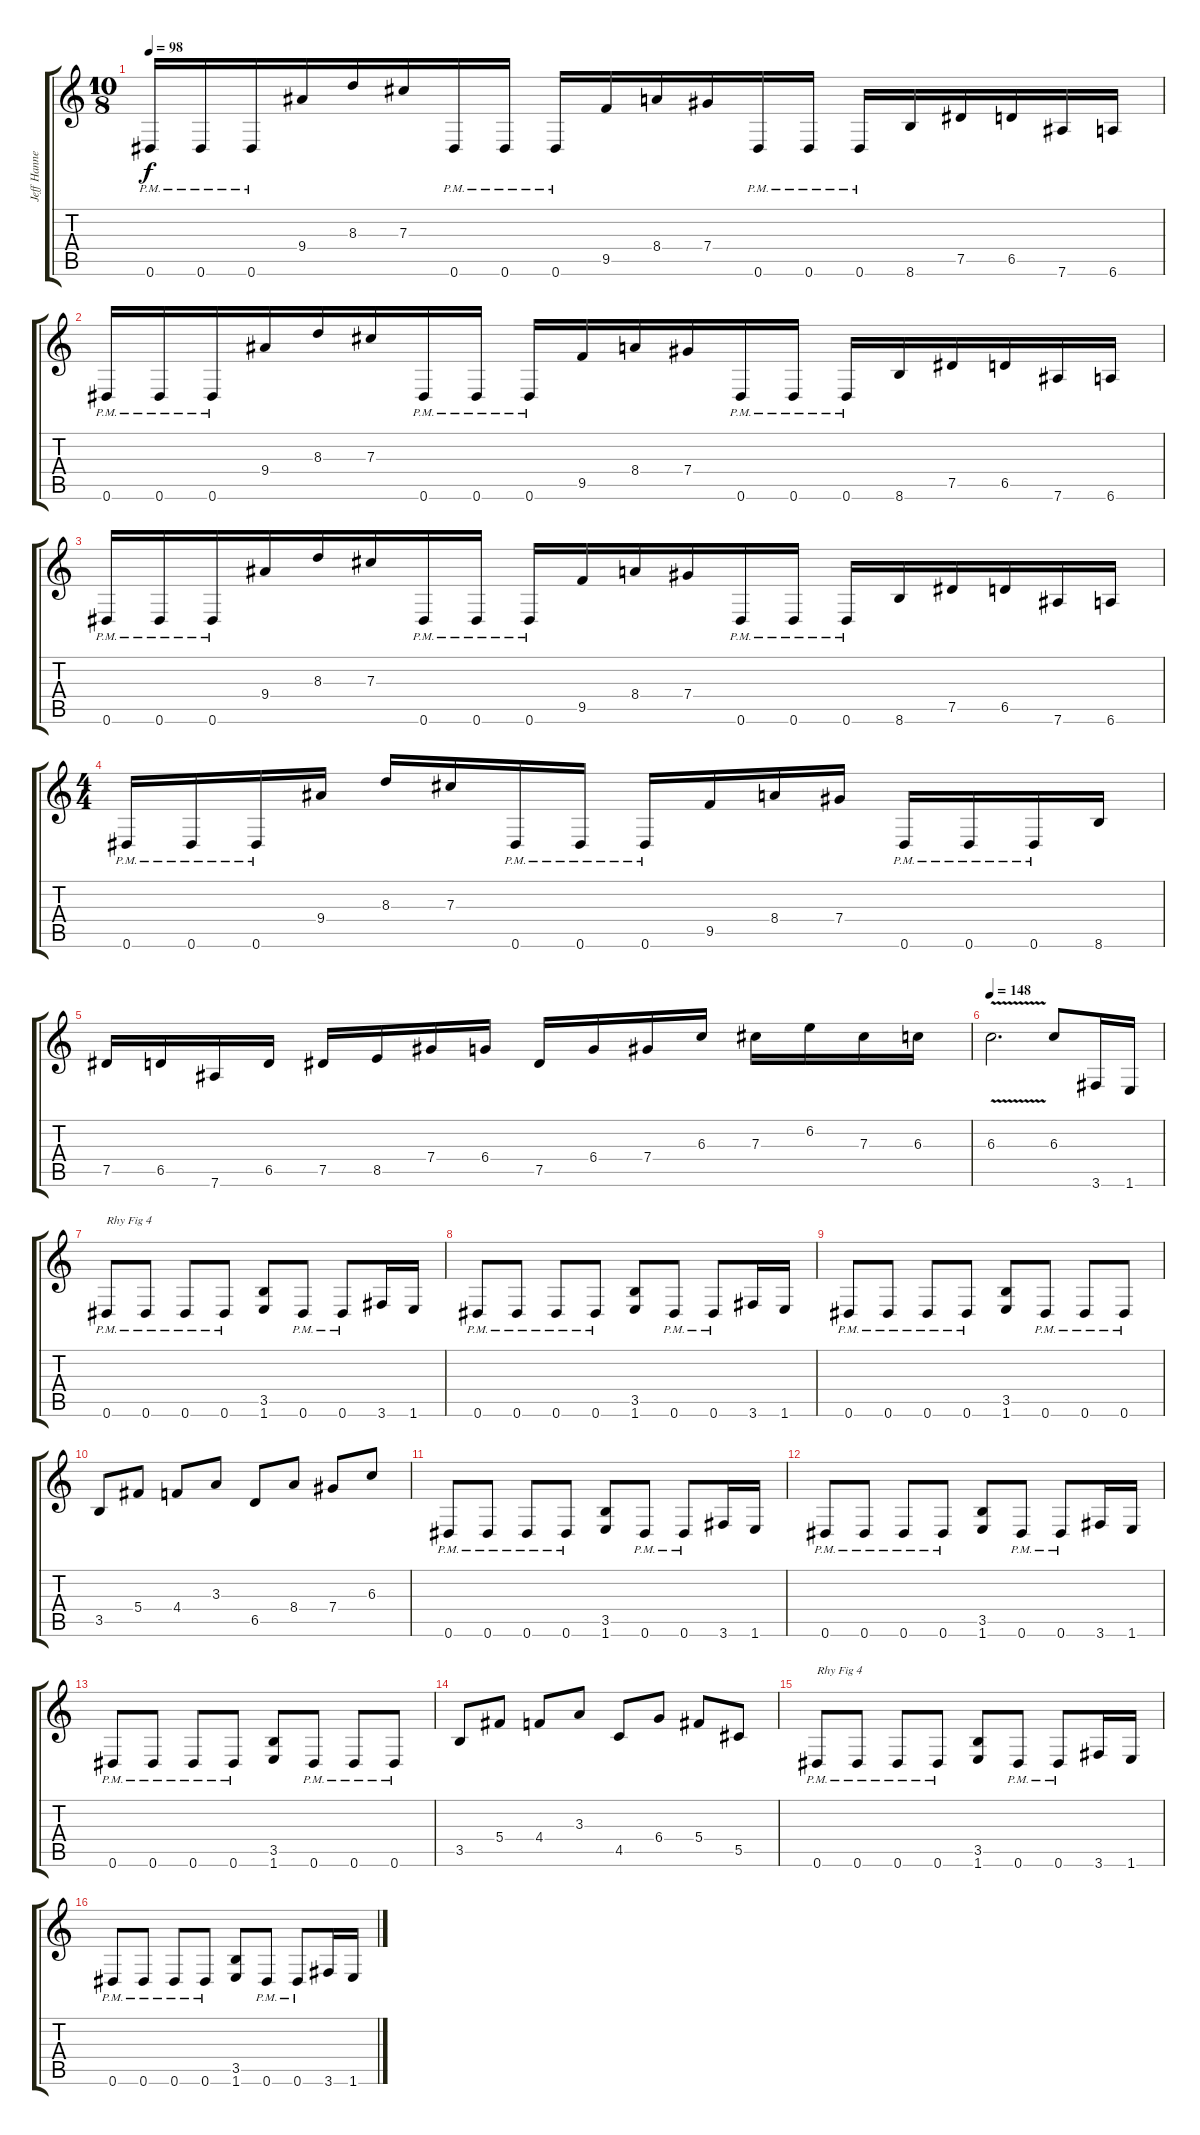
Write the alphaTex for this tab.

\track ("Jeff Hanneman (Lead Guitar)" "Jeff Hanne") {instrument distortionguitar}
\staff {score tabs}
\tuning (Eb4 Bb3 Gb3 Db3 Ab2 Eb2) {hide}
\ts (10 8)
\tempo 98
\clef g2
\ks c
0.6{pm}.16{dy f} 0.6{pm}.16 0.6{pm}.16 9.4.16 8.3.16 7.3.16 0.6{pm}.16 0.6{pm}.16 0.6{pm}.16 9.5.16 8.4.16 7.4.16 0.6{pm}.16 0.6{pm}.16 0.6{pm}.16 8.6.16 7.5.16 6.5.16 7.6.16 6.6.16 |
0.6{pm}.16 0.6{pm}.16 0.6{pm}.16 9.4.16 8.3.16 7.3.16 0.6{pm}.16 0.6{pm}.16 0.6{pm}.16 9.5.16 8.4.16 7.4.16 0.6{pm}.16 0.6{pm}.16 0.6{pm}.16 8.6.16 7.5.16 6.5.16 7.6.16 6.6.16 |
0.6{pm}.16 0.6{pm}.16 0.6{pm}.16 9.4.16 8.3.16 7.3.16 0.6{pm}.16 0.6{pm}.16 0.6{pm}.16 9.5.16 8.4.16 7.4.16 0.6{pm}.16 0.6{pm}.16 0.6{pm}.16 8.6.16 7.5.16 6.5.16 7.6.16 6.6.16 |
\ts (4 4)
0.6{pm}.16 0.6{pm}.16 0.6{pm}.16 9.4.16 8.3.16 7.3.16 0.6{pm}.16 0.6{pm}.16 0.6{pm}.16 9.5.16 8.4.16 7.4.16 0.6{pm}.16 0.6{pm}.16 0.6{pm}.16 8.6.16 |
7.5.16 6.5.16 7.6.16 6.5.16 7.5.16 8.5.16 7.4.16 6.4.16 7.5.16 6.4.16 7.4.16 6.3.16 7.3.16 6.2.16 7.3.16 6.3.16 |
\tempo 148
6.3{v}.2{d} 6.3.8 3.6.16 1.6.16 |
0.6{pm}.8{txt "Rhy Fig 4"} 0.6{pm}.8 0.6{pm}.8 0.6{pm}.8 (3.5 1.6).8 0.6{pm}.8 0.6{pm}.8 3.6.16 1.6.16 |
0.6{pm}.8 0.6{pm}.8 0.6{pm}.8 0.6{pm}.8 (3.5 1.6).8 0.6{pm}.8 0.6{pm}.8 3.6.16 1.6.16 |
0.6{pm}.8 0.6{pm}.8 0.6{pm}.8 0.6{pm}.8 (3.5 1.6).8 0.6{pm}.8 0.6{pm}.8 0.6{pm}.8 |
3.5.8 5.4.8 4.4.8 3.3.8 6.5.8 8.4.8 7.4.8 6.3.8 |
0.6{pm}.8 0.6{pm}.8 0.6{pm}.8 0.6{pm}.8 (3.5 1.6).8 0.6{pm}.8 0.6{pm}.8 3.6.16 1.6.16 |
0.6{pm}.8 0.6{pm}.8 0.6{pm}.8 0.6{pm}.8 (3.5 1.6).8 0.6{pm}.8 0.6{pm}.8 3.6.16 1.6.16 |
0.6{pm}.8 0.6{pm}.8 0.6{pm}.8 0.6{pm}.8 (3.5 1.6).8 0.6{pm}.8 0.6{pm}.8 0.6{pm}.8 |
3.5.8 5.4.8 4.4.8 3.3.8 4.5.8 6.4.8 5.4.8 5.5.8 |
0.6{pm}.8{txt "Rhy Fig 4"} 0.6{pm}.8 0.6{pm}.8 0.6{pm}.8 (3.5 1.6).8 0.6{pm}.8 0.6{pm}.8 3.6.16 1.6.16 |
0.6{pm}.8 0.6{pm}.8 0.6{pm}.8 0.6{pm}.8 (3.5 1.6).8 0.6{pm}.8 0.6{pm}.8 3.6.16 1.6.16
